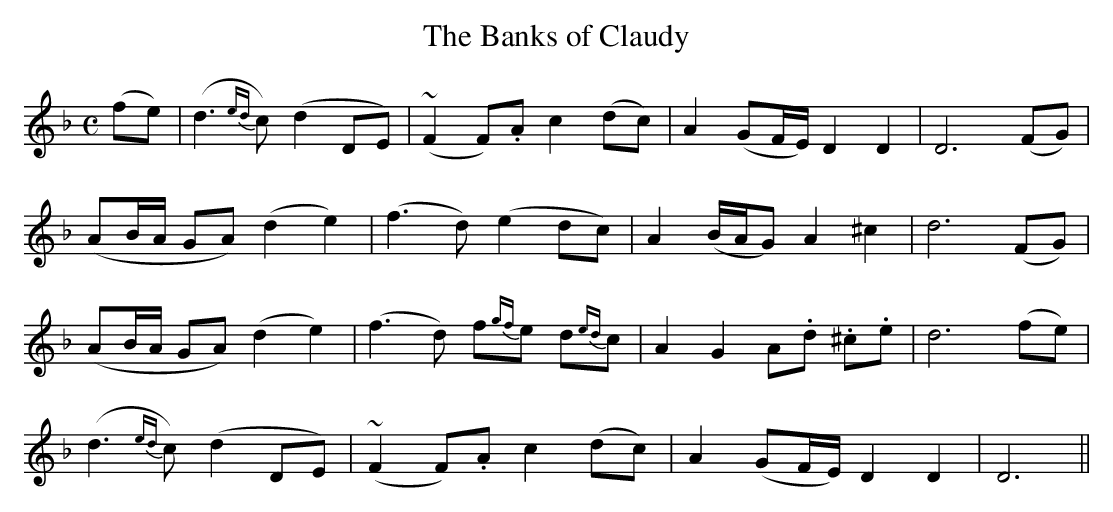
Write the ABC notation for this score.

X:1
T: The Banks of Claudy
M: C
L: 1/8
K: Dm
(fe) | (d3 {ed}c) (d2 DE) | (~F2 F).A c2 (dc) | A2 (GF/E/) D2 D2 | D6 (FG) |
(AB/A/ GA) (d2 e2) | (f3 d) (e2 dc) | A2 (B/A/G) A2 ^c2 | d6 (FG) |
(AB/A/ GA) (d2 e2) | (f3 d) f{gf}e d{ed}c | A2 G2 A.d .^c.e | d6 (fe) |
(d3 {ed}c) (d2 DE) | (~F2 F).A c2 (dc) | A2 (GF/E/) D2 D2 | D6 ||
